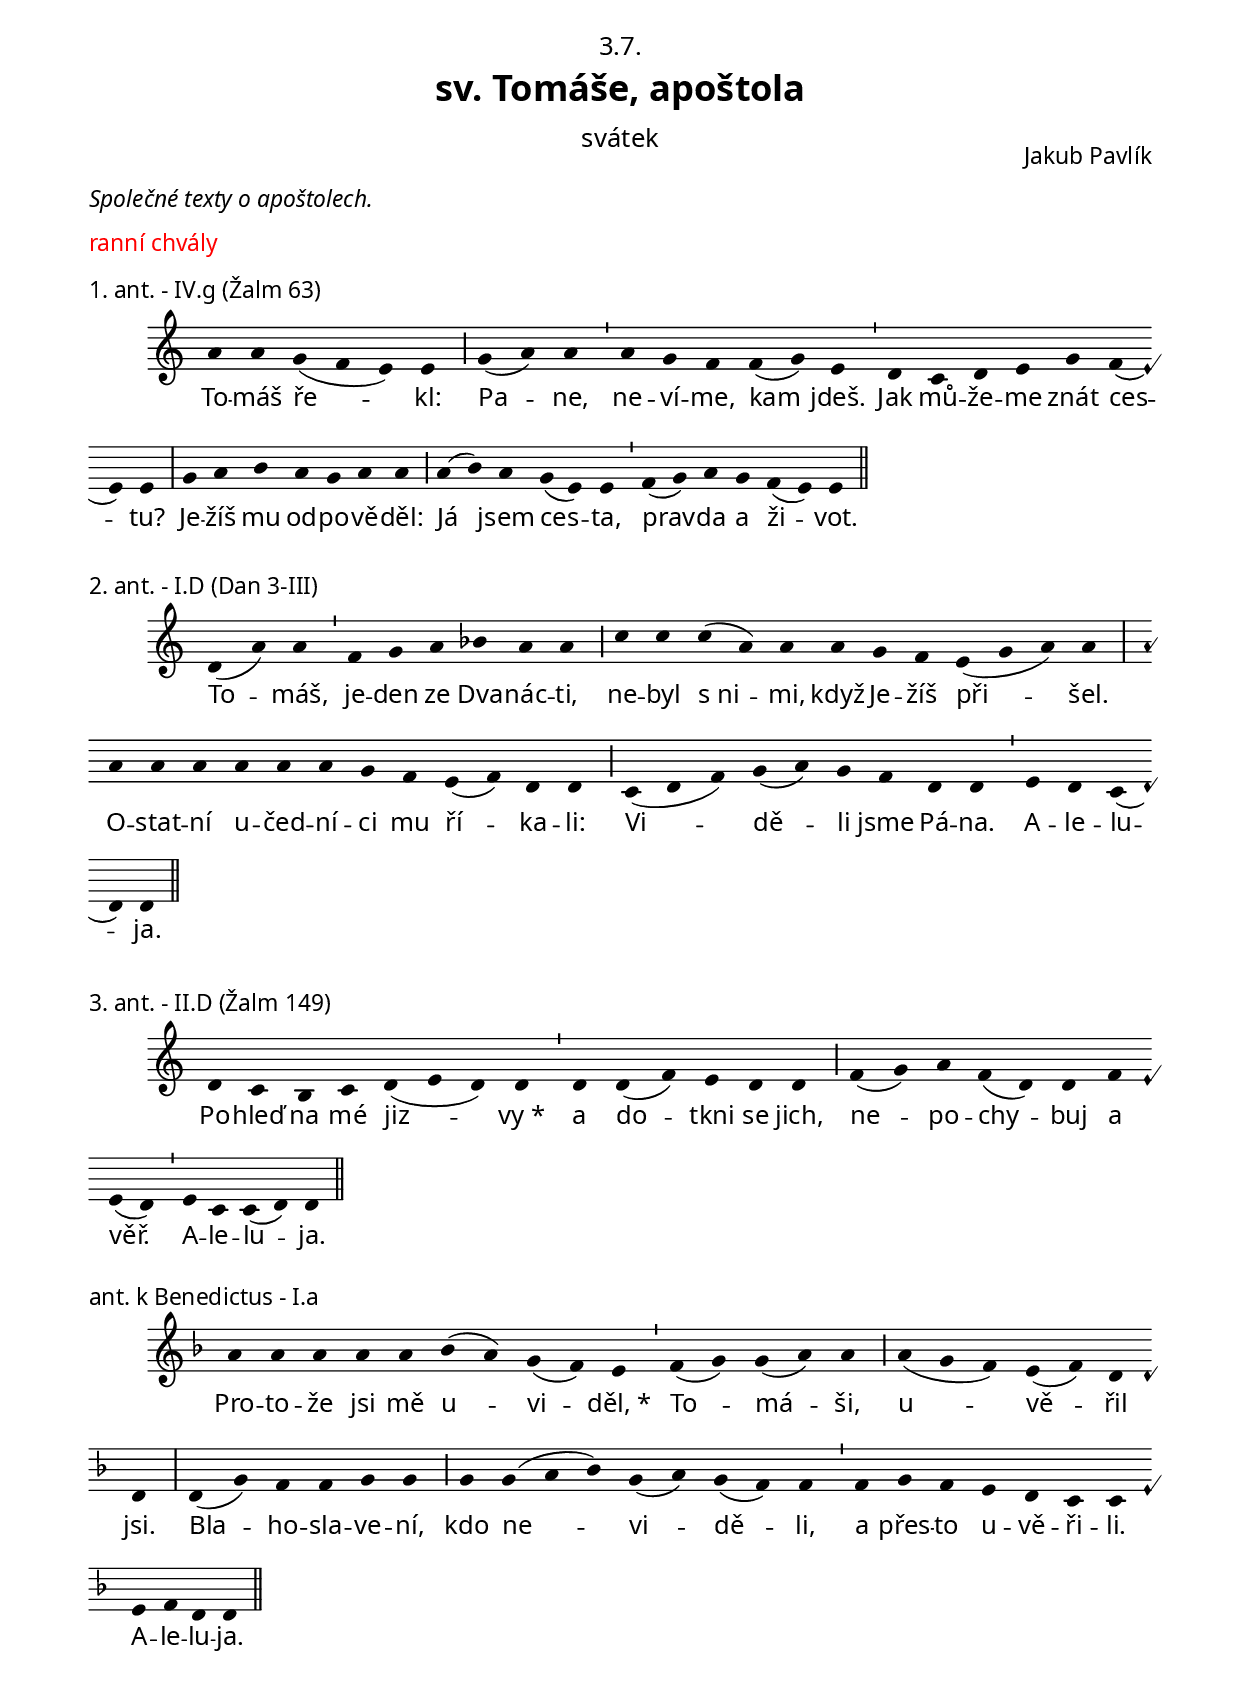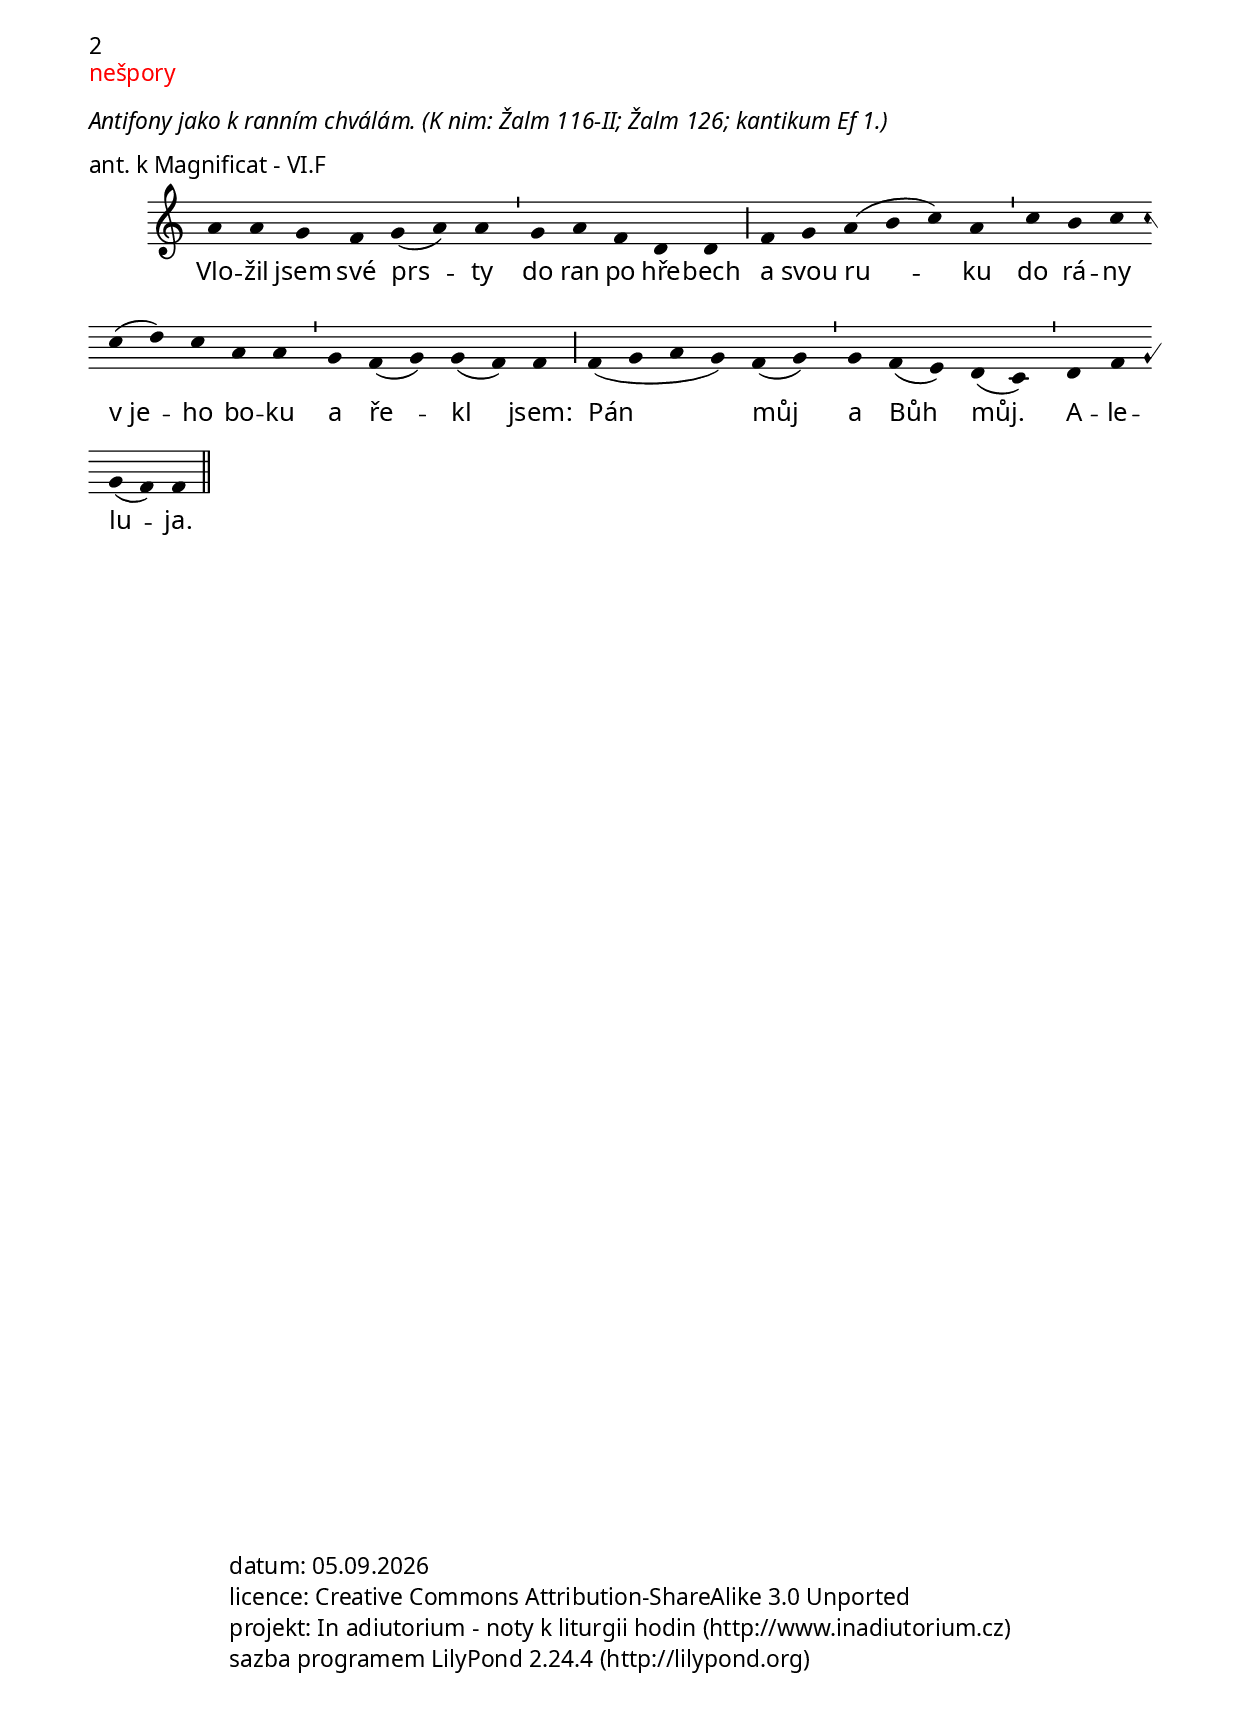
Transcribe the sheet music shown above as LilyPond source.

\version "2.15.37"

\include "../spolecne.ly"

\header {
  title = \markup\titleSvatek
            "sv. Tomáše, apoštola"
            svátek
            3.7.
  composer = "Jakub Pavlík"
}

\markup\communia #'(#:apostol)

\markup {\nadpisHodinka {"ranní chvály"}}

\score {
  \relative c'' {
    \choralniRezim
    a4 a g( f e) e \barMaior
    g( a) a \barMin a g f f( g) e \barMin
    d c d e g f( e) e \barMax

    g a b a g a a \barMaior
    a( b) a g( e) e \barMin f( g) a g f( e) e \barFinalis
  }
  \addlyrics {
    To -- máš ře -- kl:
    Pa -- ne, ne -- ví -- me, kam jdeš.
    Jak mů -- že -- me znát ces -- tu?

    Je -- žíš mu od -- po -- vě -- děl:
    Já jsem ces -- ta, prav -- da a ži -- vot.
  }
  \header {
    quid = "1. ant."
    modus = "IV"
    differentia = "g"
    psalmus = "Žalm 63"
    id = "rch-a1"
    piece = \markup {\sestavTitulek}
  }
}

\score {
  \relative c' {
    \choralniRezim
    d4( a') a \barMin f g a bes a a \barMaior
    c c c( a) a a g f e( g a) a \barMax
    a a a a a a g f e( f) d d \barMaior
    c( d f) g( a) g f d d \barMin
    e d c( d) d \barFinalis
  }
  \addlyrics {
    To -- máš, je -- den ze Dva -- nác -- ti,
    ne -- byl s_ni -- mi, když Je -- žíš při -- šel.
    O -- stat -- ní u -- čed -- ní -- ci mu ří -- ka -- li:
    Vi -- dě -- li jsme Pá -- na.
    A -- le -- lu -- ja.
  }
  \header {
    quid = "2. ant."
    modus = "I"
    differentia = "D"
    psalmus = "Dan 3-III"
    id = "rch-a2"
    piece = \markup {\sestavTitulek}
  }
}

\score {
  \relative c' {
    \choralniRezim
    d c b c d( e d) d \barMin
    d d( f) e d d \barMaior
    f( g) a f( d) d f e( d) \barMin
    e c c( d) d \barFinalis
  }
  \addlyrics {
    Po -- hleď na mé jiz -- vy_*
    a do -- tkni se jich,
    ne -- po -- chy -- buj a věř.
    A -- le -- lu -- ja.
  }
  \header {
    quid = "3. ant."
    modus = "II"
    differentia = "D"
    psalmus = "Žalm 149"
    id = "rch-a3"
    fons = "Velikonoční oktáv, neděle v oktávu, k Benedictus"
    fial = "velikonoce_velikonocnioktav.ly#ne2-ben"
    piece = \markup {\sestavTitulek}
  }
}

\score {
  \relative c'' {
    \choralniRezim
    \key f \major
    a4 a a a a bes( a) g( f) e \barMin
    f( g) g( a) a \barMaior
    a4( g f) e( f) d d \barMax
    d4( g) f f g g \barMaior
    g g( a bes) g( a) g( f) f \barMin
    f g f e d c c
    e f d d \barFinalis
  }
  \addlyrics {
    Pro -- to -- že jsi mě u -- vi -- děl,_*
    To -- má -- ši,
    u -- vě -- řil jsi.
    Bla -- ho -- sla -- ve -- ní,
    kdo ne -- vi -- dě -- li,
    a přes -- to u -- vě -- ři -- li.
    A -- le -- lu -- ja.
  }
  \header {
    quid = "ant. k Benedictus"
    modus = "I"
    differentia = "a"
    psalmus = ""
    id = "rch-aben"
    fons = "Velikonoční oktáv, neděle v oktávu, 2. nešp., k Magnificat"
    fial = "velikonoce_velikonocnioktav.ly#ne2-mag2?zacatek=42"
    piece = \markup {\sestavTitulekBezZalmu}
  }
}

\markup {\nadpisHodinka {"nešpory"}}

\markup\italic{Antifony jako k ranním chválám.
(K nim: Žalm 116-II; Žalm 126; kantikum Ef 1.)}

\score {
  \relative c'' {
    \choralniRezim
    a4 a g f g( a) a \barMin g a f d d \barMaior
    f g a( b c) a \barMin c b c c( d) c a a \barMin
    g f( g) g( f) f \barMaior
    f( g a g) f( g) \barMin g f( e) d( c) \barMin
    d f g( f) f \barFinalis
  }
  \addlyrics {
    Vlo -- žil jsem své prs -- ty do ran po hře -- bech
    a svou ru -- ku do rá -- ny v_je -- ho bo -- ku
    a ře -- kl jsem:
    Pán můj a Bůh můj.
    A -- le -- lu -- ja.
  }
  \header {
    quid = "ant. k Magnificat"
    modus = "VI"
    differentia = "F"
    psalmus = ""
    id = "ne-amag"
    piece = \markup {\sestavTitulekBezZalmu}
  }
}